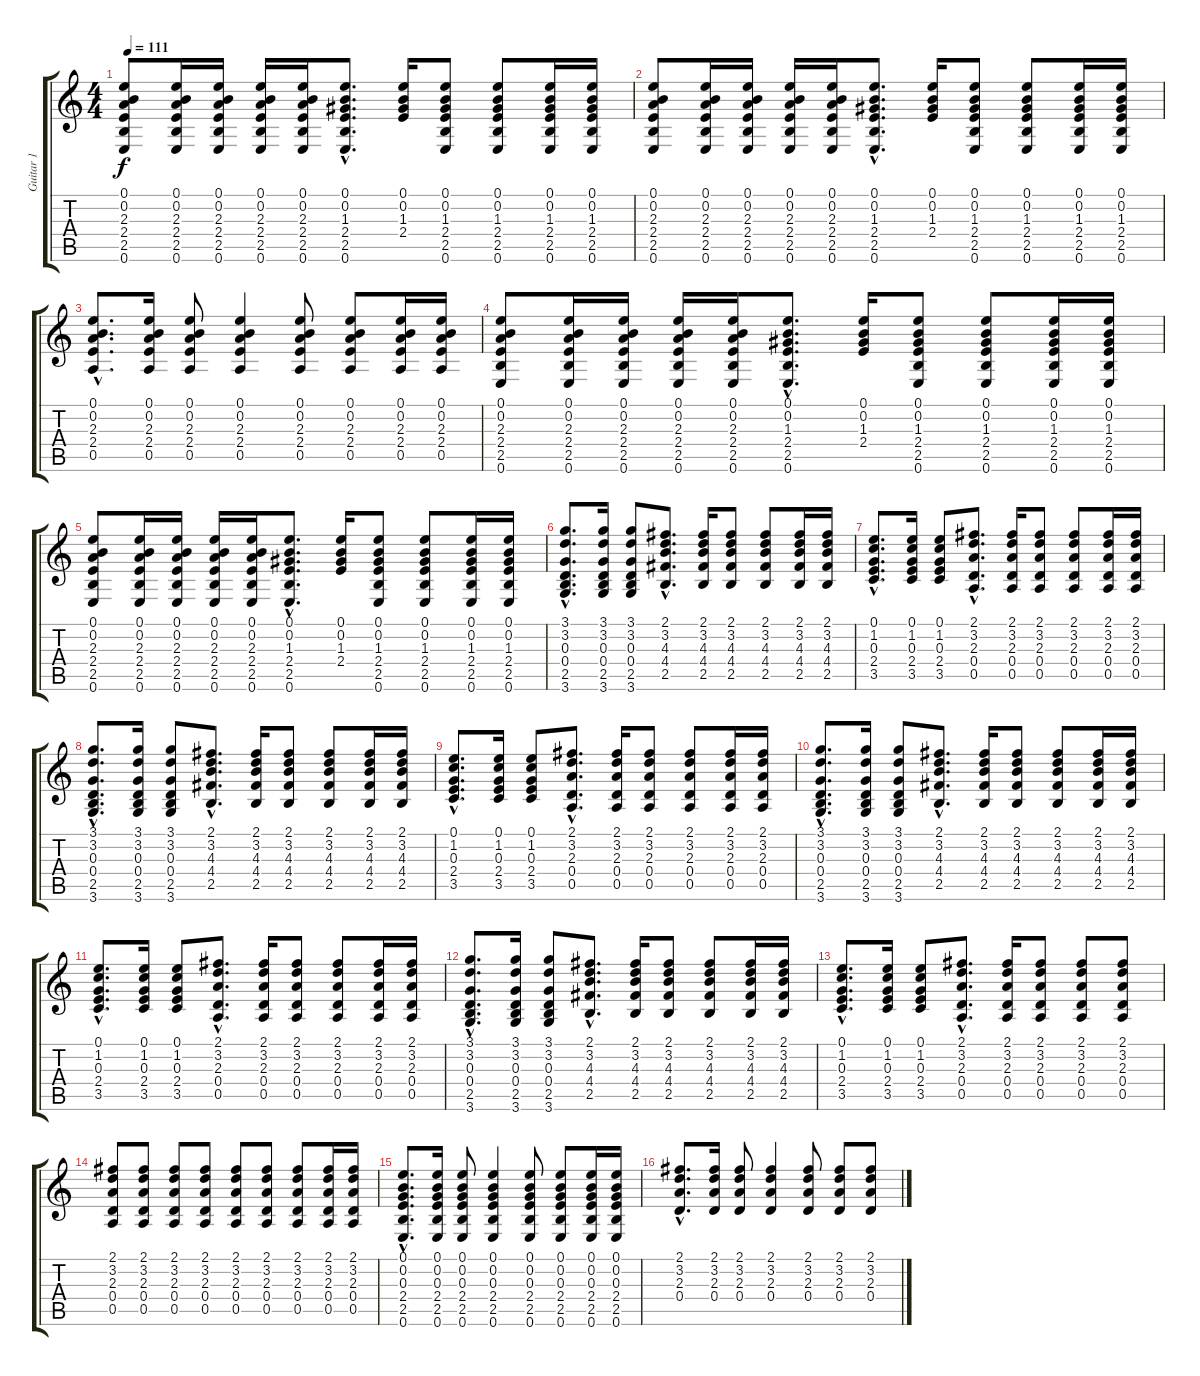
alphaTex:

\track ("Guitar 1" "Guitar 1") {instrument acousticguitarsteel}
\staff {score tabs}
\tuning (E4 B3 G3 D3 A2 E2) {hide}
\ts (4 4)
\tempo 111
\clef g2
\ks c
(0.1 0.2 2.3 2.4 2.5 0.6).8{dy f} (0.1 0.2 2.3 2.4 2.5 0.6).16 (0.1 0.2 2.3 2.4 2.5 0.6).16 (0.1 0.2 2.3 2.4 2.5 0.6).16 (0.1 0.2 2.3 2.4 2.5 0.6).16 (0.1{hac} 0.2{hac} 1.3{hac} 2.4{hac} 2.5{hac} 0.6{hac}).8{d} (0.1 0.2 1.3 2.4).16 (0.1 0.2 1.3 2.4 2.5 0.6).8 (0.1 0.2 1.3 2.4 2.5 0.6).8 (0.1 0.2 1.3 2.4 2.5 0.6).16 (0.1 0.2 1.3 2.4 2.5 0.6).16 |
(0.1 0.2 2.3 2.4 2.5 0.6).8 (0.1 0.2 2.3 2.4 2.5 0.6).16 (0.1 0.2 2.3 2.4 2.5 0.6).16 (0.1 0.2 2.3 2.4 2.5 0.6).16 (0.1 0.2 2.3 2.4 2.5 0.6).16 (0.1{hac} 0.2{hac} 1.3{hac} 2.4{hac} 2.5{hac} 0.6{hac}).8{d} (0.1 0.2 1.3 2.4).16 (0.1 0.2 1.3 2.4 2.5 0.6).8 (0.1 0.2 1.3 2.4 2.5 0.6).8 (0.1 0.2 1.3 2.4 2.5 0.6).16 (0.1 0.2 1.3 2.4 2.5 0.6).16 |
(0.1{hac} 0.2{hac} 2.3{hac} 2.4{hac} 0.5{hac}).8{d} (0.1 0.2 2.3 2.4 0.5).16 (0.1 0.2 2.3 2.4 0.5).8 (0.1 0.2 2.3 2.4 0.5).4 (0.1 0.2 2.3 2.4 0.5).8 (0.1 0.2 2.3 2.4 0.5).8 (0.1 0.2 2.3 2.4 0.5).16 (0.1 0.2 2.3 2.4 0.5).16 |
(0.1 0.2 2.3 2.4 2.5 0.6).8 (0.1 0.2 2.3 2.4 2.5 0.6).16 (0.1 0.2 2.3 2.4 2.5 0.6).16 (0.1 0.2 2.3 2.4 2.5 0.6).16 (0.1 0.2 2.3 2.4 2.5 0.6).16 (0.1{hac} 0.2{hac} 1.3{hac} 2.4{hac} 2.5{hac} 0.6{hac}).8{d} (0.1 0.2 1.3 2.4).16 (0.1 0.2 1.3 2.4 2.5 0.6).8 (0.1 0.2 1.3 2.4 2.5 0.6).8 (0.1 0.2 1.3 2.4 2.5 0.6).16 (0.1 0.2 1.3 2.4 2.5 0.6).16 |
(0.1 0.2 2.3 2.4 2.5 0.6).8 (0.1 0.2 2.3 2.4 2.5 0.6).16 (0.1 0.2 2.3 2.4 2.5 0.6).16 (0.1 0.2 2.3 2.4 2.5 0.6).16 (0.1 0.2 2.3 2.4 2.5 0.6).16 (0.1{hac} 0.2{hac} 1.3{hac} 2.4{hac} 2.5{hac} 0.6{hac}).8{d} (0.1 0.2 1.3 2.4).16 (0.1 0.2 1.3 2.4 2.5 0.6).8 (0.1 0.2 1.3 2.4 2.5 0.6).8 (0.1 0.2 1.3 2.4 2.5 0.6).16 (0.1 0.2 1.3 2.4 2.5 0.6).16 |
(3.1{hac} 3.2{hac} 0.3{hac} 0.4{hac} 2.5{hac} 3.6{hac}).8{d} (3.1 3.2 0.3 0.4 2.5 3.6).16 (3.1 3.2 0.3 0.4 2.5 3.6).8 (2.1{hac} 3.2{hac} 4.3{hac} 4.4{hac} 2.5{hac}).8{d} (2.1 3.2 4.3 4.4 2.5).16 (2.1 3.2 4.3 4.4 2.5).8 (2.1 3.2 4.3 4.4 2.5).8 (2.1 3.2 4.3 4.4 2.5).16 (2.1 3.2 4.3 4.4 2.5).16 |
(0.1{hac} 1.2{hac} 0.3{hac} 2.4{hac} 3.5{hac}).8{d} (0.1 1.2 0.3 2.4 3.5).16 (0.1 1.2 0.3 2.4 3.5).8 (2.1{hac} 3.2{hac} 2.3{hac} 0.4{hac} 0.5{hac}).8{d} (2.1 3.2 2.3 0.4 0.5).16 (2.1 3.2 2.3 0.4 0.5).8 (2.1 3.2 2.3 0.4 0.5).8 (2.1 3.2 2.3 0.4 0.5).16 (2.1 3.2 2.3 0.4 0.5).16 |
(3.1{hac} 3.2{hac} 0.3{hac} 0.4{hac} 2.5{hac} 3.6{hac}).8{d} (3.1 3.2 0.3 0.4 2.5 3.6).16 (3.1 3.2 0.3 0.4 2.5 3.6).8 (2.1{hac} 3.2{hac} 4.3{hac} 4.4{hac} 2.5{hac}).8{d} (2.1 3.2 4.3 4.4 2.5).16 (2.1 3.2 4.3 4.4 2.5).8 (2.1 3.2 4.3 4.4 2.5).8 (2.1 3.2 4.3 4.4 2.5).16 (2.1 3.2 4.3 4.4 2.5).16 |
(0.1{hac} 1.2{hac} 0.3{hac} 2.4{hac} 3.5{hac}).8{d} (0.1 1.2 0.3 2.4 3.5).16 (0.1 1.2 0.3 2.4 3.5).8 (2.1{hac} 3.2{hac} 2.3{hac} 0.4{hac} 0.5{hac}).8{d} (2.1 3.2 2.3 0.4 0.5).16 (2.1 3.2 2.3 0.4 0.5).8 (2.1 3.2 2.3 0.4 0.5).8 (2.1 3.2 2.3 0.4 0.5).16 (2.1 3.2 2.3 0.4 0.5).16 |
(3.1{hac} 3.2{hac} 0.3{hac} 0.4{hac} 2.5{hac} 3.6{hac}).8{d} (3.1 3.2 0.3 0.4 2.5 3.6).16 (3.1 3.2 0.3 0.4 2.5 3.6).8 (2.1{hac} 3.2{hac} 4.3{hac} 4.4{hac} 2.5{hac}).8{d} (2.1 3.2 4.3 4.4 2.5).16 (2.1 3.2 4.3 4.4 2.5).8 (2.1 3.2 4.3 4.4 2.5).8 (2.1 3.2 4.3 4.4 2.5).16 (2.1 3.2 4.3 4.4 2.5).16 |
(0.1{hac} 1.2{hac} 0.3{hac} 2.4{hac} 3.5{hac}).8{d} (0.1 1.2 0.3 2.4 3.5).16 (0.1 1.2 0.3 2.4 3.5).8 (2.1{hac} 3.2{hac} 2.3{hac} 0.4{hac} 0.5{hac}).8{d} (2.1 3.2 2.3 0.4 0.5).16 (2.1 3.2 2.3 0.4 0.5).8 (2.1 3.2 2.3 0.4 0.5).8 (2.1 3.2 2.3 0.4 0.5).16 (2.1 3.2 2.3 0.4 0.5).16 |
(3.1{hac} 3.2{hac} 0.3{hac} 0.4{hac} 2.5{hac} 3.6{hac}).8{d} (3.1 3.2 0.3 0.4 2.5 3.6).16 (3.1 3.2 0.3 0.4 2.5 3.6).8 (2.1{hac} 3.2{hac} 4.3{hac} 4.4{hac} 2.5{hac}).8{d} (2.1 3.2 4.3 4.4 2.5).16 (2.1 3.2 4.3 4.4 2.5).8 (2.1 3.2 4.3 4.4 2.5).8 (2.1 3.2 4.3 4.4 2.5).16 (2.1 3.2 4.3 4.4 2.5).16 |
(0.1{hac} 1.2{hac} 0.3{hac} 2.4{hac} 3.5{hac}).8{d} (0.1 1.2 0.3 2.4 3.5).16 (0.1 1.2 0.3 2.4 3.5).8 (2.1{hac} 3.2{hac} 2.3{hac} 0.4{hac} 0.5{hac}).8{d} (2.1 3.2 2.3 0.4 0.5).16 (2.1 3.2 2.3 0.4 0.5).8 (2.1 3.2 2.3 0.4 0.5).8 (2.1 3.2 2.3 0.4 0.5).8 |
(2.1 3.2 2.3 0.4 0.5).8 (2.1 3.2 2.3 0.4 0.5).8 (2.1 3.2 2.3 0.4 0.5).8 (2.1 3.2 2.3 0.4 0.5).8 (2.1 3.2 2.3 0.4 0.5).8 (2.1 3.2 2.3 0.4 0.5).8 (2.1 3.2 2.3 0.4 0.5).8 (2.1 3.2 2.3 0.4 0.5).16 (2.1 3.2 2.3 0.4 0.5).16 |
(0.1{hac} 0.2{hac} 0.3{hac} 2.4{hac} 2.5{hac} 0.6{hac}).8{d} (0.1 0.2 0.3 2.4 2.5 0.6).16 (0.1 0.2 0.3 2.4 2.5 0.6).8 (0.1 0.2 0.3 2.4 2.5 0.6).4 (0.1 0.2 0.3 2.4 2.5 0.6).8 (0.1 0.2 0.3 2.4 2.5 0.6).8 (0.1 0.2 0.3 2.4 2.5 0.6).16 (0.1 0.2 0.3 2.4 2.5 0.6).16 |
(2.1{hac} 3.2{hac} 2.3{hac} 0.4{hac}).8{d} (2.1 3.2 2.3 0.4).16 (2.1 3.2 2.3 0.4).8 (2.1 3.2 2.3 0.4).4 (2.1 3.2 2.3 0.4).8 (2.1 3.2 2.3 0.4).8 (2.1 3.2 2.3 0.4).8
